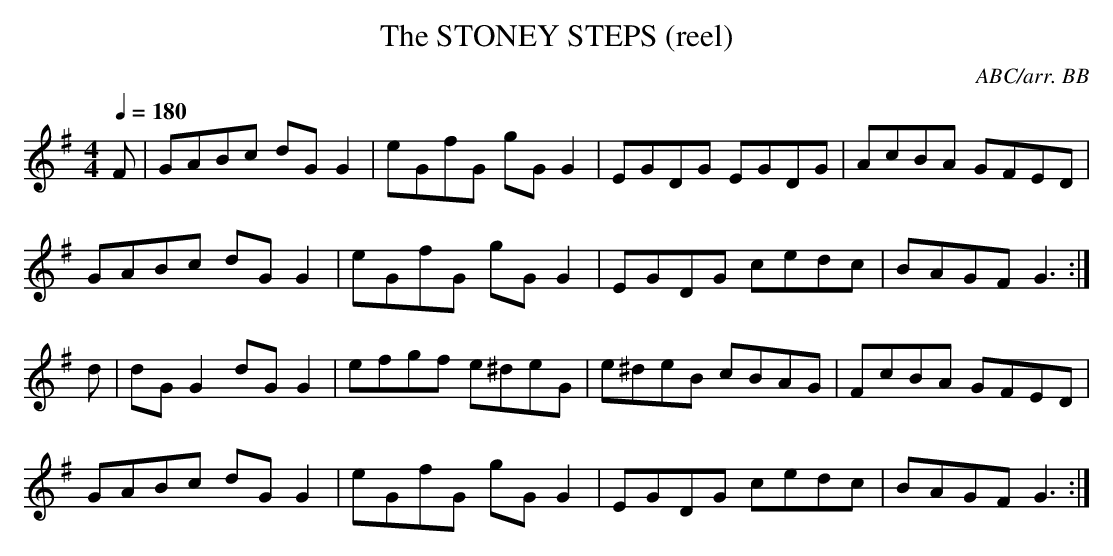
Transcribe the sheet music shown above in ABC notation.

X:1
T:STONEY STEPS (reel), The
C:ABC/arr. BB
sounds much more Scottish (especially in the source
key of Bb and with the cut time which I've omitted).
Q:1/4=180
L:1/8
M:4/4
K:G % source key = Bb
F|GABc dGG2|eGfG gGG2|EGDG EGDG|AcBA GFED|
GABc dGG2|eGfG gGG2|EGDG cedc|BAGF G3 :|
d|dGG2 dGG2|efgf e^deG|e^deB cBAG|FcBA GFED|
GABc dGG2|eGfG gGG2|EGDG cedc|BAGF G3 :|
